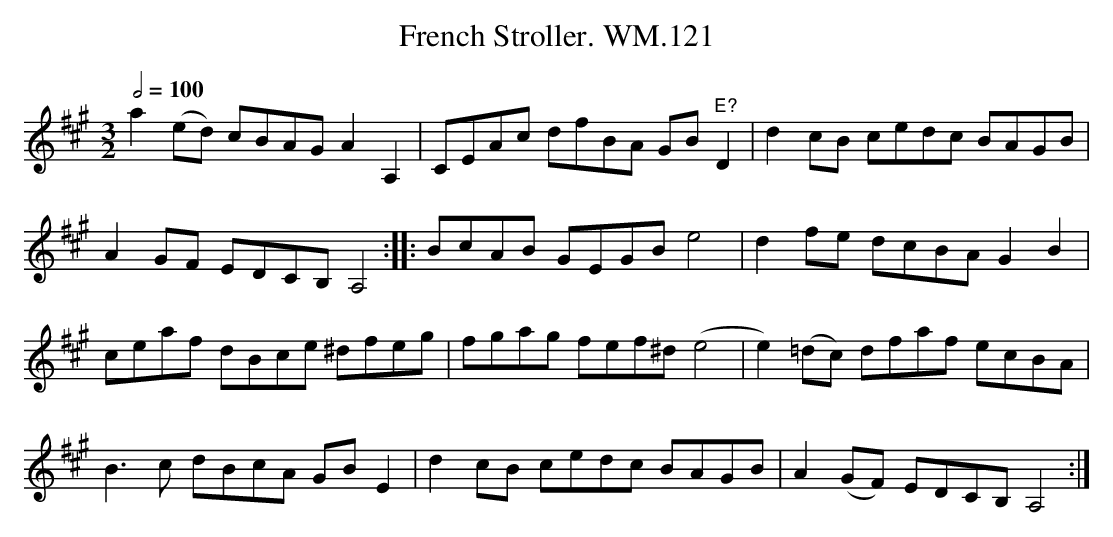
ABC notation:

X:1
T:French Stroller. WM.121
M:3/2
L:1/8
Q:1/2=100
K:A
a2(ed) cBAGA2A,2|CEAc dfBA GB"^E?"D2|d2cB cedc BAGB|
A2GF EDCB, A,4:|\
|:BcAB GEGBe4|d2fe dcBAG2B2|
ceaf dBce ^dfeg|fgag fef^d(e4|\
e2)(=dc) dfaf ecBA|
B3c dBcA GBE2|d2cB cedc BAGB|A2(GF) EDCB,A,4:|
